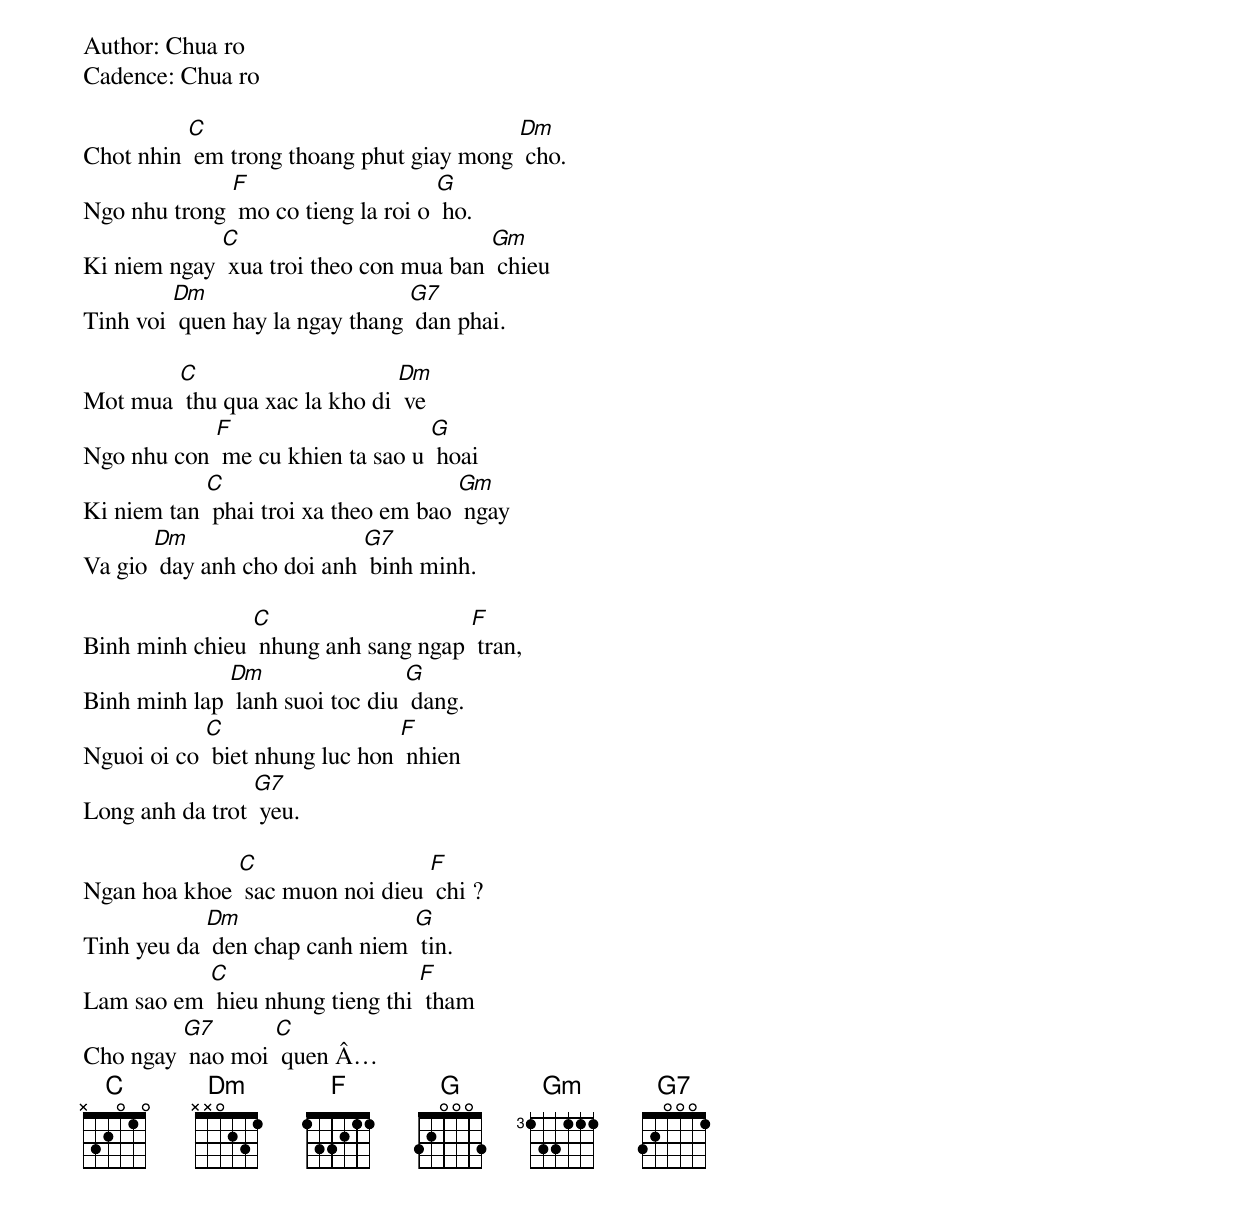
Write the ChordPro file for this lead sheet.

Author: Chua ro
Cadence: Chua ro

Chot nhin [C] em trong thoang phut giay mong [Dm] cho.
Ngo nhu trong [F] mo co tieng la roi o [G] ho.
Ki niem ngay [C] xua troi theo con mua ban [Gm] chieu
Tinh voi [Dm] quen hay la ngay thang [G7] dan phai.

Mot mua [C] thu qua xac la kho di [Dm] ve
Ngo nhu con [F] me cu khien ta sao u [G] hoai
Ki niem tan [C] phai troi xa theo em bao [Gm] ngay
Va gio [Dm] day anh cho doi anh [G7] binh minh.

Binh minh chieu [C] nhung anh sang ngap [F] tran,
Binh minh lap [Dm] lanh suoi toc diu [G] dang.
Nguoi oi co [C] biet nhung luc hon [F] nhien
Long anh da trot [G7] yeu.

Ngan hoa khoe [C] sac muon noi dieu [F] chi ?
Tinh yeu da [Dm] den chap canh niem [G] tin.
Lam sao em [C] hieu nhung tieng thi [F] tham
Cho ngay [G7] nao moi [C] quen Â…
